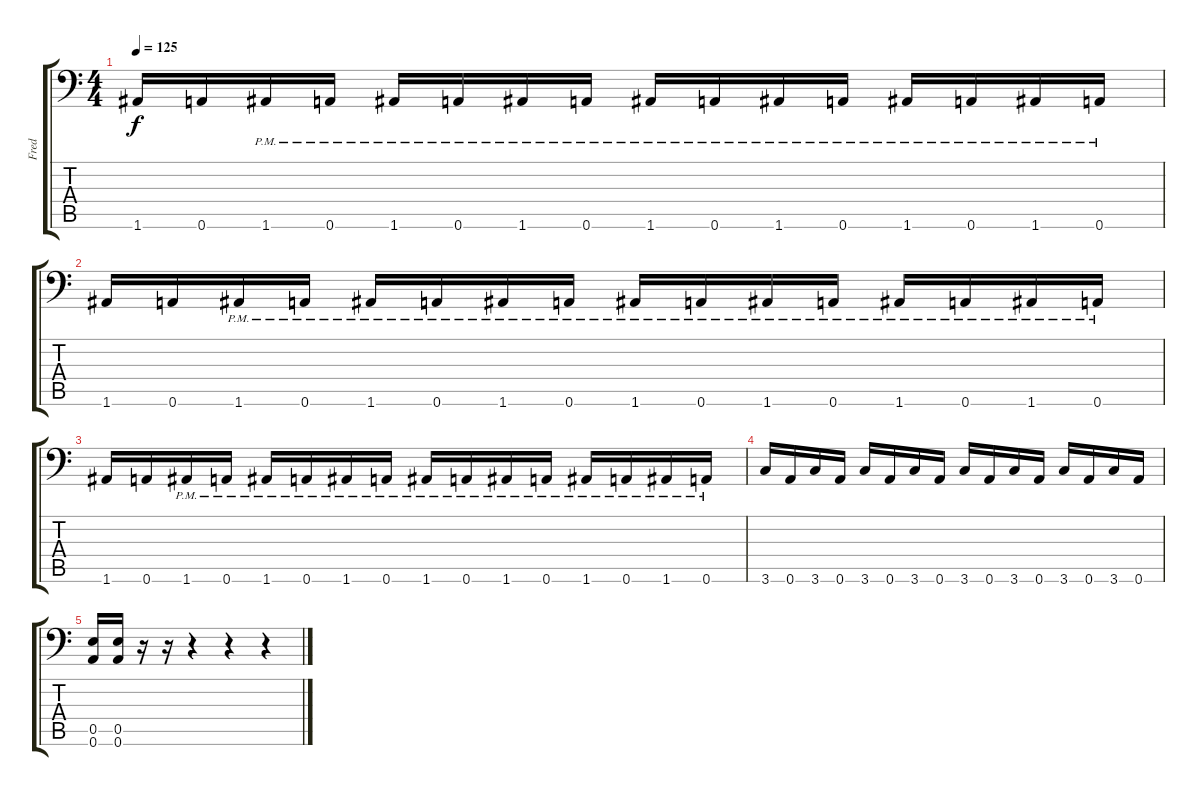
\track ("Fred" "Fred") {instrument distortionguitar}
\staff {score tabs}
\tuning (B3 Gb3 D3 A2 E2 A1) {hide}
\ts (4 4)
\tempo 125
\clef f4
\ks c
1.6.16{dy f} 0.6.16 1.6{pm}.16 0.6{pm}.16 1.6{pm}.16 0.6{pm}.16 1.6{pm}.16 0.6{pm}.16 1.6{pm}.16 0.6{pm}.16 1.6{pm}.16 0.6{pm}.16 1.6{pm}.16 0.6{pm}.16 1.6{pm}.16 0.6{pm}.16 |
1.6.16 0.6.16 1.6{pm}.16 0.6{pm}.16 1.6{pm}.16 0.6{pm}.16 1.6{pm}.16 0.6{pm}.16 1.6{pm}.16 0.6{pm}.16 1.6{pm}.16 0.6{pm}.16 1.6{pm}.16 0.6{pm}.16 1.6{pm}.16 0.6{pm}.16 |
1.6.16 0.6.16 1.6{pm}.16 0.6{pm}.16 1.6{pm}.16 0.6{pm}.16 1.6{pm}.16 0.6{pm}.16 1.6{pm}.16 0.6{pm}.16 1.6{pm}.16 0.6{pm}.16 1.6{pm}.16 0.6{pm}.16 1.6{pm}.16 0.6{pm}.16 |
3.6.16 0.6.16 3.6.16 0.6.16 3.6.16 0.6.16 3.6.16 0.6.16 3.6.16 0.6.16 3.6.16 0.6.16 3.6.16 0.6.16 3.6.16 0.6.16 |
(0.5 0.6).16 (0.5 0.6).16 r.16 r.16 r.4 r.4 r.4
